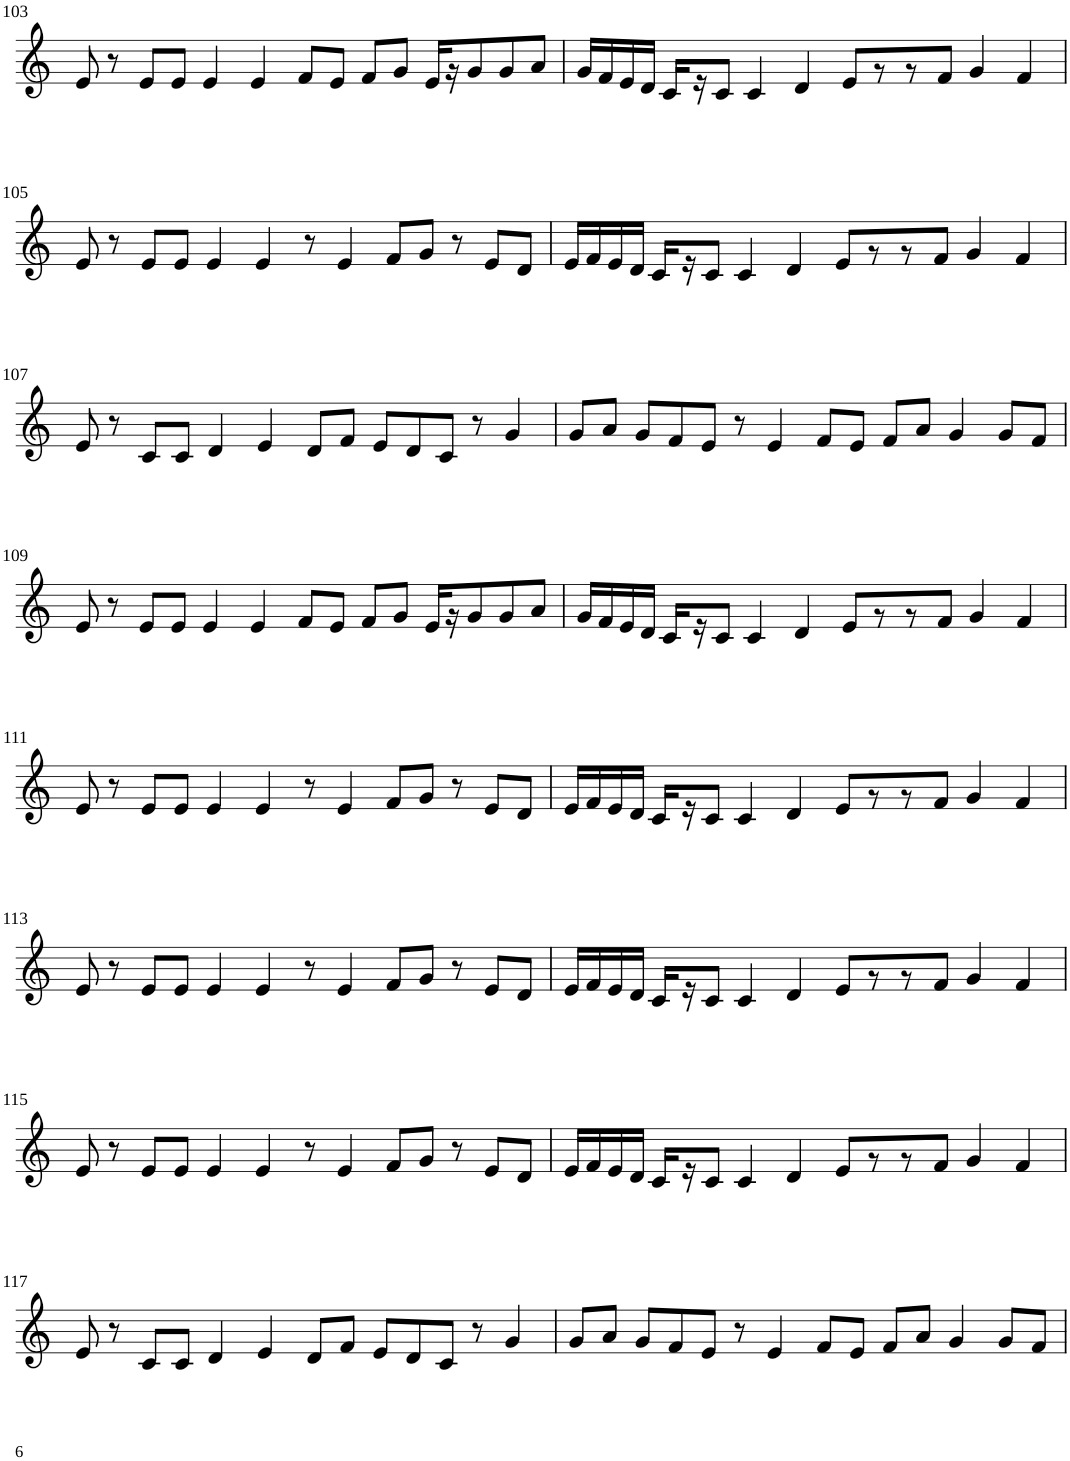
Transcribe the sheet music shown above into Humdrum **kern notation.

**kern
*part1
*staff1
*I"Violin
!!LO:PB:g=z
*clefG2
*k[]
*M8/4
=103
8e/
8r
8e/L
8e/J
4e/
4e/
8f/L
8e/J
8f/L
8g/J
16e/LL
16r
8g/
8g/
8a/J
=104
16g/LL
16f/
16e/
16d/JJ
16c/LL
16r
8c/J
4c/
4d/
8e/L
8r
8r
8f/J
4g/
4f/
!!LO:LB:g=z
=105
8e/
8r
8e/L
8e/J
4e/
4e/
8r
4e/
8f/L
8g/J
8r
8e/L
8d/J
=106
16e/LL
16f/
16e/
16d/JJ
16c/LL
16r
8c/J
4c/
4d/
8e/L
8r
8r
8f/J
4g/
4f/
!!LO:LB:g=z
=107
8e/
8r
8c/L
8c/J
4d/
4e/
8d/L
8f/J
8e/L
8d/
8c/J
8r
4g/
=108
8g/L
8a/J
8g/L
8f/
8e/J
8r
4e/
8f/L
8e/J
8f/L
8a/J
4g/
8g/L
8f/J
!!LO:LB:g=z
=109
8e/
8r
8e/L
8e/J
4e/
4e/
8f/L
8e/J
8f/L
8g/J
16e/LL
16r
8g/
8g/
8a/J
=110
16g/LL
16f/
16e/
16d/JJ
16c/LL
16r
8c/J
4c/
4d/
8e/L
8r
8r
8f/J
4g/
4f/
!!LO:LB:g=z
=111
8e/
8r
8e/L
8e/J
4e/
4e/
8r
4e/
8f/L
8g/J
8r
8e/L
8d/J
=112
16e/LL
16f/
16e/
16d/JJ
16c/LL
16r
8c/J
4c/
4d/
8e/L
8r
8r
8f/J
4g/
4f/
!!LO:LB:g=z
=113
8e/
8r
8e/L
8e/J
4e/
4e/
8r
4e/
8f/L
8g/J
8r
8e/L
8d/J
=114
16e/LL
16f/
16e/
16d/JJ
16c/LL
16r
8c/J
4c/
4d/
8e/L
8r
8r
8f/J
4g/
4f/
!!LO:LB:g=z
=115
8e/
8r
8e/L
8e/J
4e/
4e/
8r
4e/
8f/L
8g/J
8r
8e/L
8d/J
=116
16e/LL
16f/
16e/
16d/JJ
16c/LL
16r
8c/J
4c/
4d/
8e/L
8r
8r
8f/J
4g/
4f/
!!LO:LB:g=z
=117
8e/
8r
8c/L
8c/J
4d/
4e/
8d/L
8f/J
8e/L
8d/
8c/J
8r
4g/
=118
8g/L
8a/J
8g/L
8f/
8e/J
8r
4e/
8f/L
8e/J
8f/L
8a/J
4g/
8g/L
8f/J
=
*-
